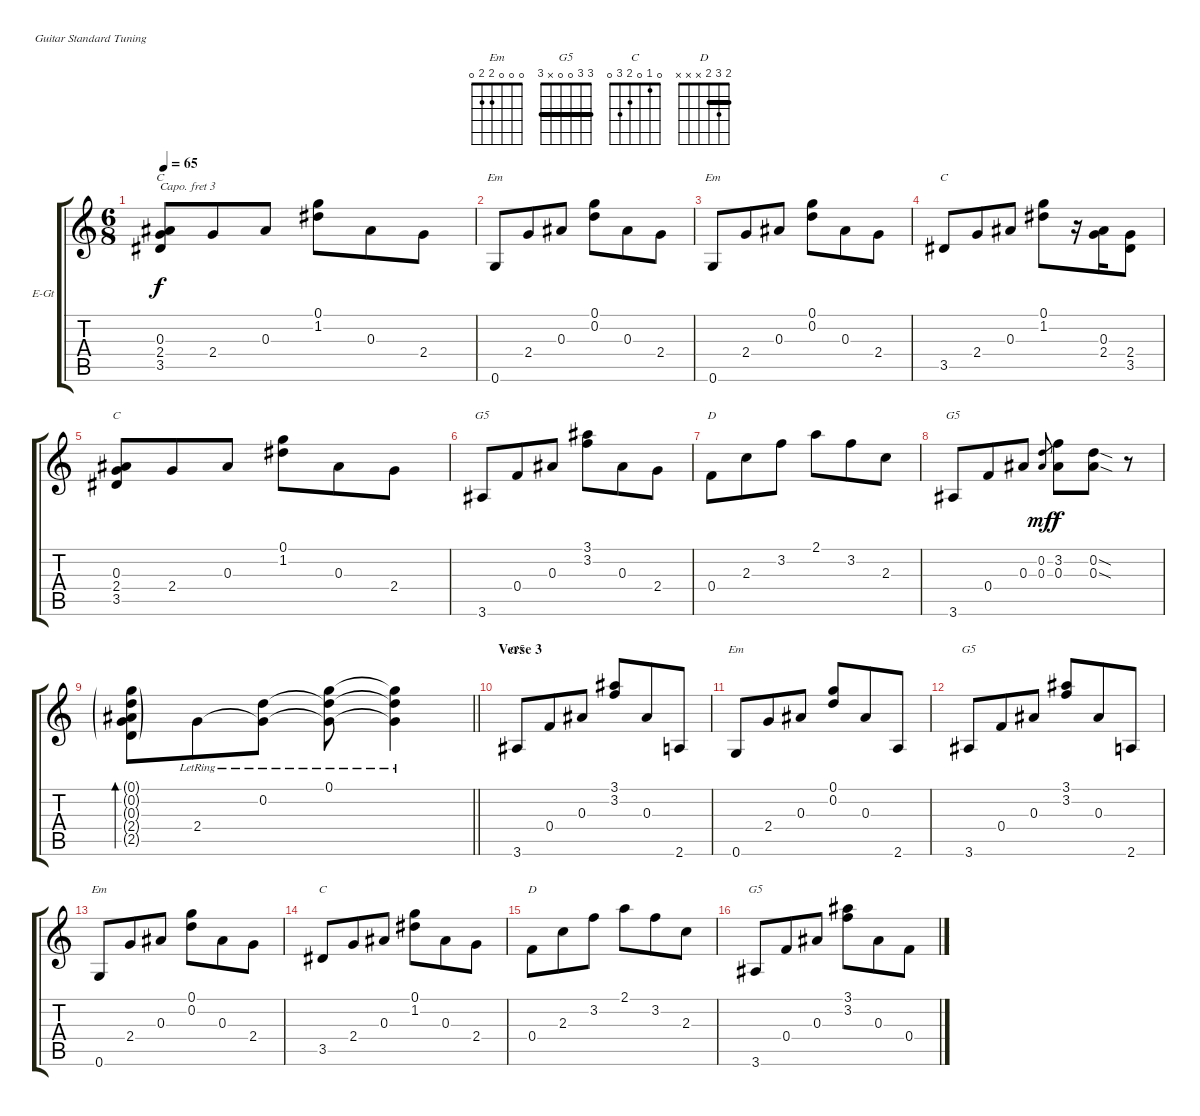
\bracketExtendMode groupsimilarinstruments
\firstSystemTrackNameOrientation horizontal
\otherSystemsTrackNameOrientation horizontal
\track ("Clean Guitar" "E-Gt") {instrument electricguitarjazz}
\staff {score tabs}
\capo 3
\tuning (E4 B3 G3 D3 A2 E2)
\chord ("Em" 0 0 0 2 2 0) {showfingering false}
\chord ("G5" 3 3 0 0 x 3) {showfingering false barre 3}
\chord ("C" 0 1 0 2 3 0) {showfingering false}
\chord ("D" 2 3 2 x x x) {showfingering false barre 2}
\ts (6 8)
\tempo 65
\clef g2
\ks c
(0.3 2.4 3.5).8{ch "C" dy f} 2.4.8 0.3.8 (0.1 1.2).8 0.3.8 2.4.8 |
0.6.8{ch "Em"} 2.4.8 0.3.8 (0.1 0.2).8 0.3.8 2.4.8 |
0.6.8{ch "Em"} 2.4.8 0.3.8 (0.1 0.2).8 0.3.8 2.4.8 |
3.5.8{ch "C"} 2.4.8 0.3.8 (0.1 1.2).8 r.16 (0.3 2.4).16 (2.4 3.5).8 |
(0.3 2.4 3.5).8{ch "C"} 2.4.8 0.3.8 (0.1 1.2).8 0.3.8 2.4.8 |
3.6.8{ch "G5"} 0.4.8 0.3.8 (3.1 3.2).8 0.3.8 2.4.8 |
0.4.8{ch "D"} 2.3.8 3.2.8 2.1.8 3.2.8 2.3.8 |
3.6.8{ch "G5"} 0.4.8 0.3.8 (0.2 0.3).8{gr dy mf} (3.2 0.3).8{dy f} (0.2{sod} 0.3{sod}).8 r.8 |
\barLineRight lightlight
(0.1{g} 0.2{g} 0.3{g} 2.4{g} 2.5{g}).8{bd 60} 2.4{lr}.8 (0.2{lr} 2.4{lr t}).8 (0.1{lr} 0.2{lr t} 2.4{lr t}).8 (0.1{lr t} 0.2{lr t} 2.4{lr t}).4 |
\section ("" "Verse 3")
3.6.8{ch "G5"} 0.4.8 0.3.8 (3.1 3.2).8 0.3.8 2.6.8 |
0.6.8{ch "Em"} 2.4.8 0.3.8 (0.1 0.2).8 0.3.8 2.6.8 |
3.6.8{ch "G5"} 0.4.8 0.3.8 (3.1 3.2).8 0.3.8 2.6.8 |
0.6.8{ch "Em"} 2.4.8 0.3.8 (0.1 0.2).8 0.3.8 2.4.8 |
3.5.8{ch "C"} 2.4.8 0.3.8 (0.1 1.2).8 0.3.8 2.4.8 |
0.4.8{ch "D"} 2.3.8 3.2.8 2.1.8 3.2.8 2.3.8 |
3.6.8{ch "G5"} 0.4.8 0.3.8 (3.1 3.2).8 0.3.8 0.4.8
